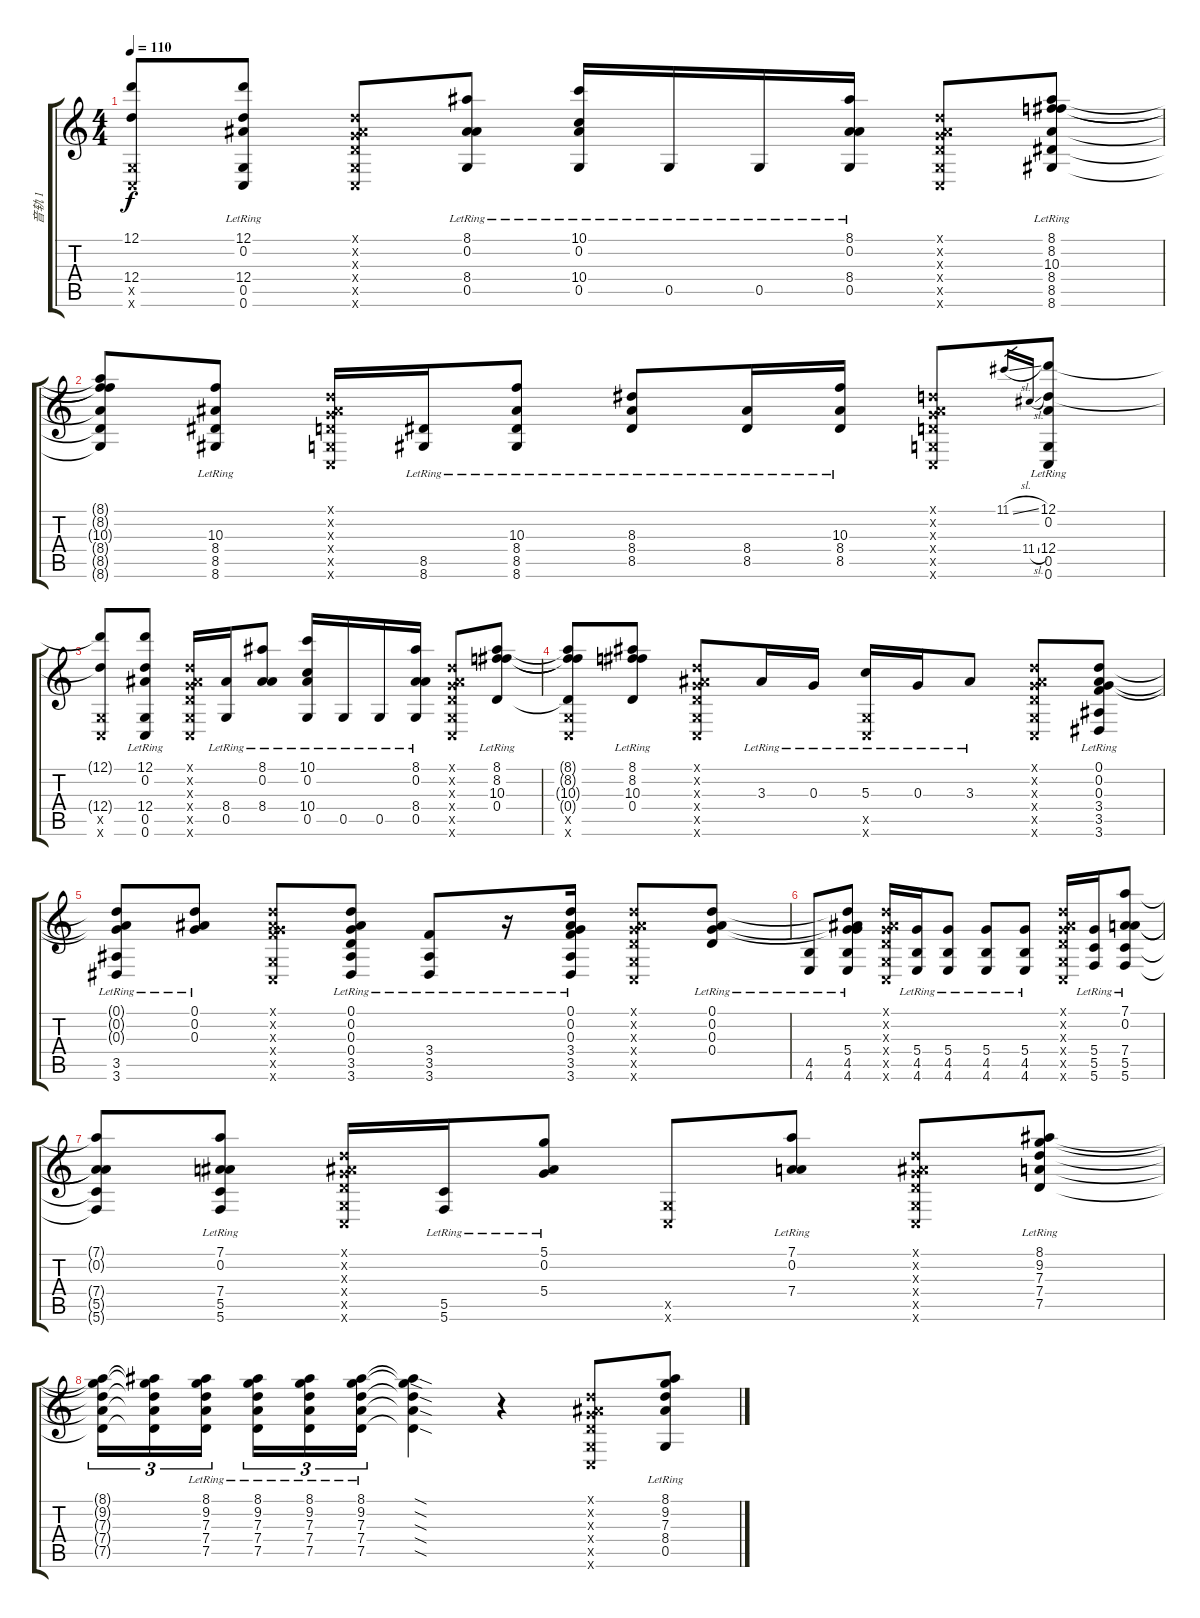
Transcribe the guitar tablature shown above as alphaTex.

\track ("音轨 1" "音轨 1") {instrument acousticguitarsteel}
\staff {score tabs}
\tuning (D4 Bb3 G3 D3 G2 C2) {hide}
\ts (4 4)
\tempo 110
\clef g2
\ks c
(12.1{t} 12.4{t} 0.5{x} 0.6{x}).8{dy f} (12.1{lr} 0.2{lr} 12.4{lr} 0.5{lr} 0.6).8 (0.1{x} 0.2{x} 0.3{x} 0.4{x} 0.5{x} 0.6{x}).8 (8.1{lr} 0.2{lr} 8.4{lr} 0.5).8 (10.1{lr} 0.2{lr} 10.4{lr} 0.5{lr}).16 0.5{lr}.16 0.5{lr}.16 (8.1{lr} 0.2{lr} 8.4{lr} 0.5).16 (0.1{x} 0.2{x} 0.3{x} 0.4{x} 0.5{x} 0.6{x}).8 (8.1{lr} 8.2 10.3{lr} 8.4{lr} 8.5{lr} 8.6{lr}).8 |
(8.1{t} 8.2{t} 10.3{t} 8.4{t} 8.5{t} 8.6{t}).8 (10.3{lr} 8.4{lr} 8.5{lr} 8.6{lr}).8 (0.1{x} 0.2{x} 0.3{x} 0.4{x} 0.5{x} 0.6{x}).16 (8.5{lr} 8.6{lr}).16 (10.3{lr} 8.4{lr} 8.5{lr} 8.6{lr}).8 (8.3{lr} 8.4{lr} 8.5{lr}).8 (8.4{lr} 8.5{lr}).16 (10.3{lr} 8.4{lr} 8.5{lr}).16 (0.1{x} 0.2{x} 0.3{x} 0.4{x} 0.5{x} 0.6{x}).8 11.1{sl}.16{gr} 11.4{sl}.16{gr} (12.1{lr} 0.2{lr} 12.4{lr} 0.5{lr} 0.6{lr}).8 |
(12.1{t} 12.4{t} 0.5{x} 0.6{x}).8 (12.1{lr} 0.2{lr} 12.4{lr} 0.5{lr} 0.6).8 (0.1{x} 0.2{x} 0.3{x} 0.4{x} 0.5{x} 0.6{x}).16 (8.4{lr} 0.5{lr}).16 (8.1{lr} 0.2{lr} 8.4{lr}).8 (10.1{lr} 0.2{lr} 10.4{lr} 0.5{lr}).16 0.5{lr}.16 0.5{lr}.16 (8.1{lr} 0.2{lr} 8.4{lr} 0.5{lr}).16 (0.1{x} 0.2{x} 0.3{x} 0.4{x} 0.5{x} 0.6{x}).8 (8.1{lr} 8.2{lr} 10.3{lr} 0.4).8 |
(8.1{t} 8.2{t} 10.3{t} 0.4{t} 0.5{x} 0.6{x}).8 (8.1{lr} 8.2{lr} 10.3{lr} 0.4).8 (0.1{x} 0.2{x} 0.3{x} 0.4{x} 0.5{x} 0.6{x}).8 3.3{lr}.16 0.3{lr}.16 (5.3{lr} 0.5{x} 0.6{x}).16 0.3{lr}.16 3.3{lr}.8 (0.1{x} 0.2{x} 0.3{x} 0.4{x} 0.5{x} 0.6{x}).8 (0.1{lr} 0.2{lr} 0.3{lr} 3.4{lr} 3.5{lr} 3.6{lr}).8 |
(0.1{t} 0.2{t} 0.3{t} 3.5{lr} 3.6{lr}).8 (0.1{lr} 0.2{lr} 0.3{lr}).8 (0.1{x} 0.2{x} 0.3{x} 3.4{x} 0.5{x} 0.6{x}).8 (0.1{lr} 0.2{lr} 0.3{lr} 0.4{lr} 3.5{lr} 3.6{lr}).8 (3.4{lr} 3.5{lr} 3.6{lr}).8 r.16 (0.1{lr} 0.2{lr} 0.3{lr} 3.4{lr} 3.5{lr} 3.6{lr}).16 (0.1{x} 0.2{x} 0.3{x} 0.4{x} 0.5{x} 0.6{x}).8 (0.1{lr} 0.2{lr} 0.3{lr} 0.4{lr}).8 |
(4.5{lr} 4.6{lr}).8 (0.1{t} 0.2{t} 0.3{t} 5.4{lr} 4.5{lr} 4.6{lr}).8 (0.1{x} 0.2{x} 0.3{x} 0.4{x} 0.5{x} 0.6{x}).16 (5.4{lr} 4.5{lr} 4.6{lr}).16 (5.4{lr} 4.5{lr} 4.6{lr}).8 (5.4{lr} 4.5{lr} 4.6{lr}).8 (5.4{lr} 4.5{lr} 4.6{lr}).8 (0.1{x} 0.2{x} 0.3{x} 0.4{x} 0.5{x} 0.6{x}).16 (5.4{lr} 5.5{lr} 5.6{lr}).16 (7.1{lr} 0.2{lr} 7.4{lr} 5.5{lr} 5.6{lr}).8 |
(7.1{t} 0.2{t} 7.4{t} 5.5{t} 5.6{t}).8 (7.1{lr} 0.2{lr} 7.4{lr} 5.5{lr} 5.6{lr}).8 (0.1{x} 0.2{x} 0.3{x} 0.4{x} 0.5{x} 0.6{x}).16 (5.5{lr} 5.6{lr}).16 (5.1{lr} 0.2{lr} 5.4{lr}).8 (0.5{x} 0.6{x}).8 (7.1{lr} 0.2{lr} 7.4{lr}).8 (0.1{x} 0.2{x} 0.3{x} 0.4{x} 0.5{x} 0.6{x}).8 (8.1{lr} 9.2{lr} 7.3{lr} 7.4{lr} 7.5{lr}).8 |
(8.1{t} 9.2{t} 7.3{t} 7.4{t} 7.5{t}).16{tu (3 2)} (8.1{t} 9.2{t} 7.3{t} 7.4{t} 7.5{t}).16{tu (3 2)} (8.1{lr} 9.2{lr} 7.3{lr} 7.4{lr} 7.5{lr}).16{tu (3 2) beam splitsecondary} (8.1{lr} 9.2{lr} 7.3{lr} 7.4{lr} 7.5{lr}).16{tu (3 2)} (8.1{lr} 9.2{lr} 7.3{lr} 7.4{lr} 7.5{lr}).16{tu (3 2)} (8.1{lr} 9.2{lr} 7.3{lr} 7.4{lr} 7.5{lr}).16{tu (3 2)} (8.1{sod t} 9.2{sod t} 7.3{sod t} 7.4{sod t} 7.5{sod t}).4 r.4 (0.1{x} 0.2{x} 0.3{x} 0.4{x} 0.5{x} 0.6{x}).8 (8.1{lr} 9.2{lr} 7.3{lr} 8.4{lr} 0.5{lr}).8
